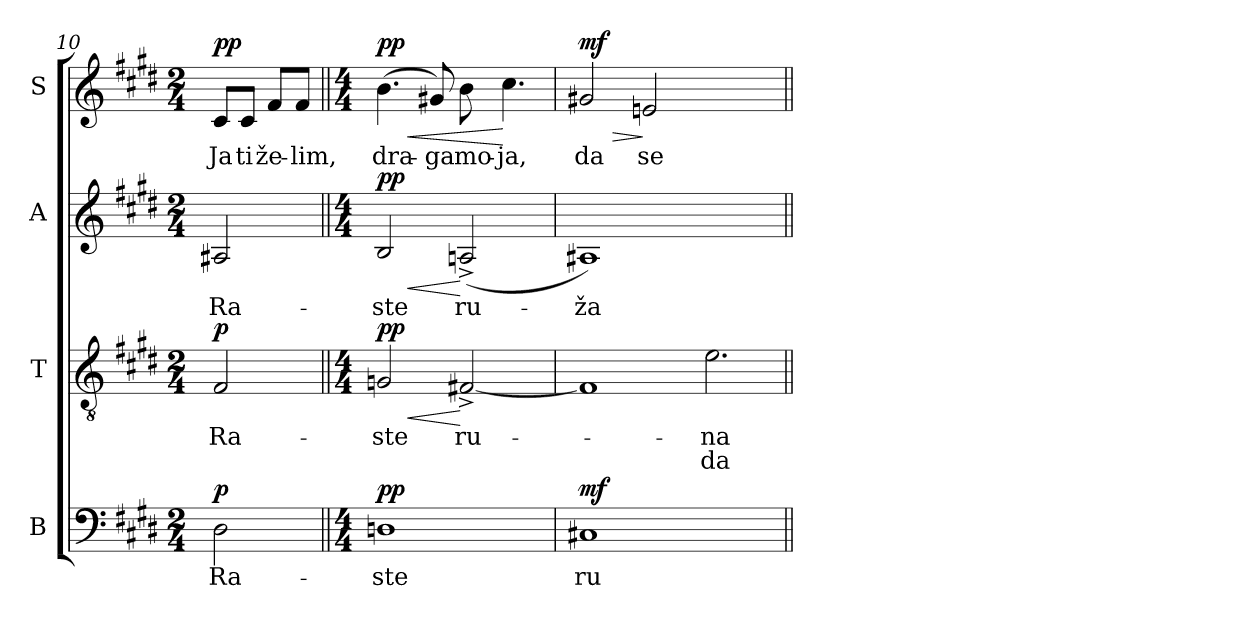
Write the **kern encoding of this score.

**kern	**text	**dynam	**kern	**text	**text	**dynam	**kern	**text	**dynam	**kern	**text	**dynam
*part4	*part4	*part4	*part3	*part3	*part3	*part3	*part2	*part2	*part2	*part1	*part1	*part1
*staff4	*staff4	*staff4	*staff3	*staff3	*staff3	*staff3	*staff2	*staff2	*staff2	*staff1	*staff1	*staff1
*I"B	*	*	*I"T	*	*	*	*I"A	*	*	*I"S	*	*
*clefF4	*	*	*clefGv2	*	*	*	*clefG2	*	*	*clefG2	*	*
*k[f#c#g#d#]	*	*	*k[f#c#g#d#]	*	*	*	*k[f#c#g#d#]	*	*	*k[f#c#g#d#]	*	*
*E:	*	*	*E:	*	*	*	*E:	*	*	*E:	*	*
*M2/4	*	*	*M2/4	*	*	*	*M2/4	*	*	*M2/4	*	*
=10	=10	=10	=10	=10	=10	=10	=10	=10	=10	=10	=10	=10
!	!LO:LY:b	!LO:DY:a	!	!LO:LY:b:cj	!	!LO:DY:a	!	!LO:LY:b:cj	!	!	!LO:LY:b:cj	!LO:DY:a
!	!	!	!	!	!	!	!	!	!	!	!	!LO:DY:n=1:b
2D#\	Ra-	p	2F#/	Ra-	.	p	2A#X/	Ra-	.	8c#/L	Ja	p p
!	!	!	!	!	!	!	!	!	!	!	!LO:LY:b:cj	!
.	.	.	.	.	.	.	.	.	.	8c#/J	ti	.
!	!	!	!	!	!	!	!	!	!	!	!LO:LY:b:cj	!
.	.	.	.	.	.	.	.	.	.	8f#/L	že-	.
!	!	!	!	!	!	!	!	!	!	!	!LO:LY:b:cj	!
.	.	.	.	.	.	.	.	.	.	8f#/J	-lim,	.
=11||	=11||	=11||	=11||	=11||	=11||	=11||	=11||	=11||	=11||	=11||	=11||	=11||
*M4/4	*	*	*M4/4	*	*	*	*M4/4	*	*	*M4/4	*	*
!	!LO:LY:b	!LO:DY:a	!	!LO:LY:b:cj	!	!LO:HP:b	!	!LO:LY:b:cj	!LO:HP:b	!	!LO:LY:b:cj	!LO:HP:b
!	!	!	!	!	!	!LO:DY:n=1:a	!	!	!LO:DY:n=1:a	!	!	!LO:DY:n=1:a
1Dn	-ste	pp	2Gn/	-ste	.	< pp	2B/	-ste	< pp	(>4.b\	dra-	< pp
!	!	!	!	!	!	!	!	!	!	!	!LO:LY:b:cj	!
.	.	.	.	.	.	.	.	.	.	8g#X/)	-ga	.
!	!	!	!	!LO:LY:b:cj	!	!	!	!LO:LY:b:cj	!	!	!LO:LY:b:cj	!
.	.	.	[>2F#X^>/	ru-	.	[	(<2An^>/	ru-	[	8b\	mo-	.
!	!	!	!	!	!	!	!	!	!	!	!LO:LY:b:cj	!
.	.	.	.	.	.	.	.	.	.	4.cc#\	-ja,	[
!!LO:PB:g=z
=12	=12	=12	=12	=12	=12	=12	=12	=12	=12	=12	=12	=12
!	!LO:LY:b	!LO:DY:a	!	!	!	!	!	!LO:LY:b:cj	!LO:DY:a	!	!LO:LY:b:cj	!LO:HP:b
!	!	!	!	!	!	!	!	!	!LO:DY:n=1:b	!	!	!LO:DY:n=1:a
1C#X	ru-	mf	1F#]	.	.	.	1A#X)	-ža	mf mf	2g#X/	da	> mf
!	!	!	!	!	!	!	!	!	!	!	!LO:LY:b:cj	!
.	.	.	.	.	.	.	.	.	.	2en/	se	]
!	!	!	!	!LO:LY:b:cj	!LO:LY:b:cj	!	!	!	!	!	!	!
2.ryy	.	.	2.e\	-na	da	.	2.ryy	.	.	2.ryy	.	.
=||	=||	=||	=||	=||	=||	=||	=||	=||	=||	=||	=||	=||
*-	*-	*-	*-	*-	*-	*-	*-	*-	*-	*-	*-	*-
